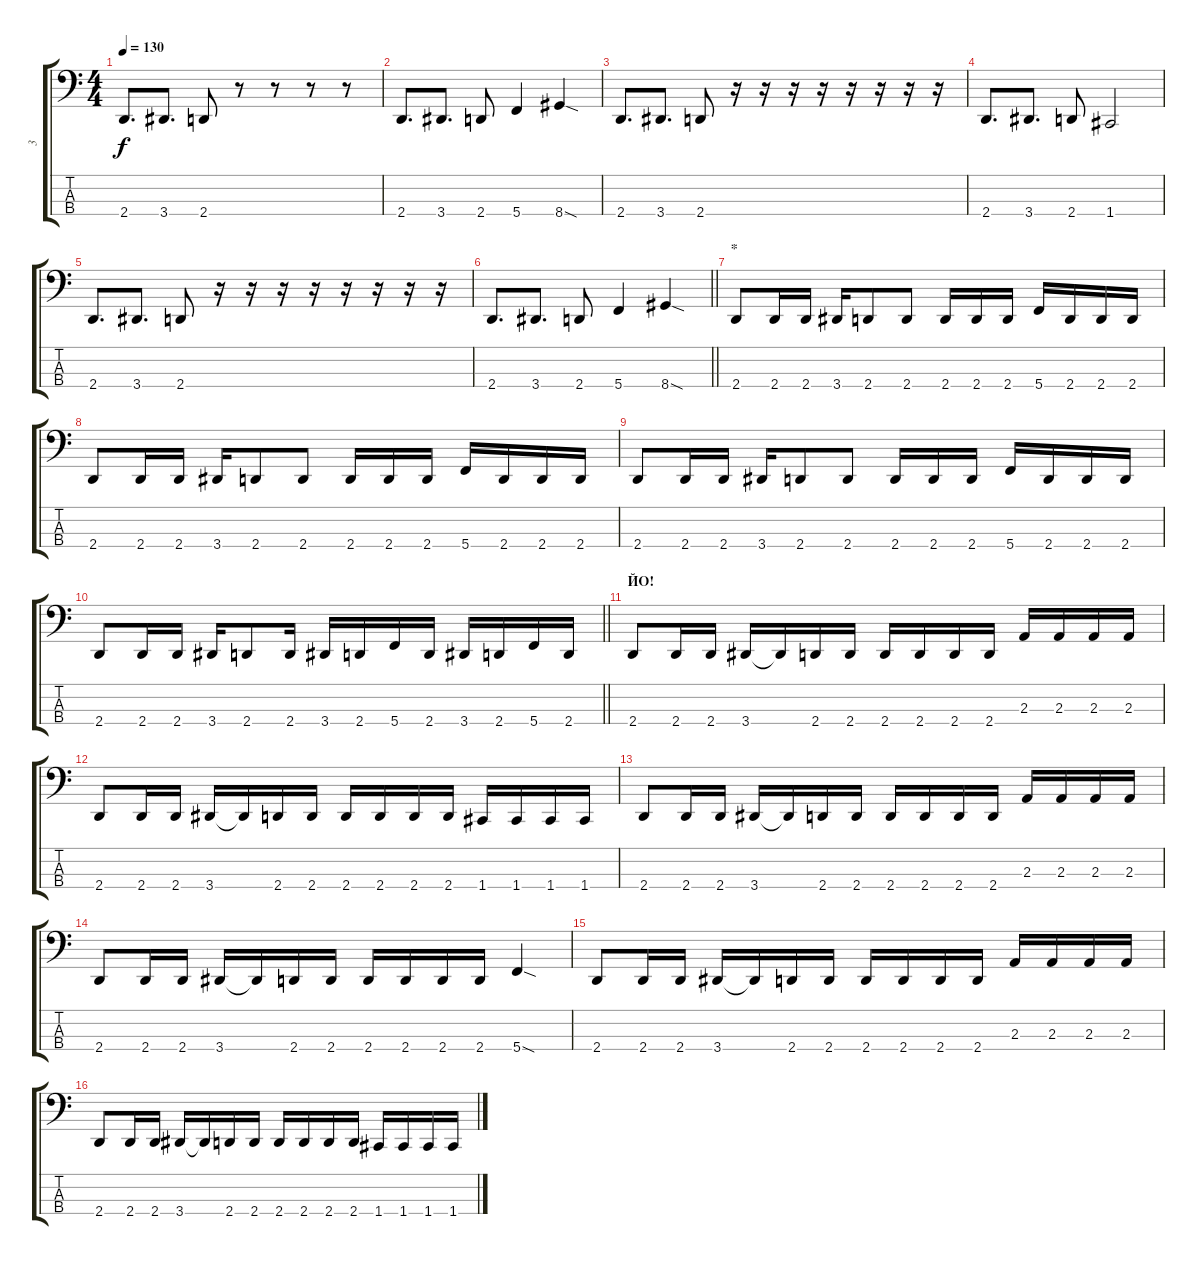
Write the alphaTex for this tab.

\track ("3" "3") {instrument electricbassfinger}
\staff {score tabs}
\tuning (F2 C2 G1 C1) {hide}
\ts (4 4)
\tempo 130
\clef f4
\ks c
2.4.8{d dy f} 3.4.8{d} 2.4.8 r.8 r.8 r.8 r.8 |
2.4.8{d} 3.4.8{d} 2.4.8 5.4.4 8.4{sod}.4 |
2.4.8{d} 3.4.8{d} 2.4.8 r.16 r.16 r.16 r.16 r.16 r.16 r.16 r.16 |
2.4.8{d} 3.4.8{d} 2.4.8 1.4.2 |
2.4.8{d} 3.4.8{d} 2.4.8 r.16 r.16 r.16 r.16 r.16 r.16 r.16 r.16 |
\barLineRight lightlight
2.4.8{d} 3.4.8{d} 2.4.8 5.4.4 8.4{sod}.4 |
\section ("" "*")
2.4.8 2.4.16 2.4.16 3.4.16 2.4.8 2.4.8 2.4.16 2.4.16 2.4.16 5.4.16 2.4.16 2.4.16 2.4.16 |
2.4.8 2.4.16 2.4.16 3.4.16 2.4.8 2.4.8 2.4.16 2.4.16 2.4.16 5.4.16 2.4.16 2.4.16 2.4.16 |
2.4.8 2.4.16 2.4.16 3.4.16 2.4.8 2.4.8 2.4.16 2.4.16 2.4.16 5.4.16 2.4.16 2.4.16 2.4.16 |
\barLineRight lightlight
2.4.8 2.4.16 2.4.16 3.4.16 2.4.8 2.4.16 3.4.16 2.4.16 5.4.16 2.4.16 3.4.16 2.4.16 5.4.16 2.4.16 |
\section ("" "ЙО!")
2.4.8 2.4.16 2.4.16 3.4.16 3.4{t}.16 2.4.16 2.4.16 2.4.16 2.4.16 2.4.16 2.4.16 2.3.16 2.3.16 2.3.16 2.3.16 |
2.4.8 2.4.16 2.4.16 3.4.16 3.4{t}.16 2.4.16 2.4.16 2.4.16 2.4.16 2.4.16 2.4.16 1.4.16 1.4.16 1.4.16 1.4.16 |
2.4.8 2.4.16 2.4.16 3.4.16 3.4{t}.16 2.4.16 2.4.16 2.4.16 2.4.16 2.4.16 2.4.16 2.3.16 2.3.16 2.3.16 2.3.16 |
2.4.8 2.4.16 2.4.16 3.4.16 3.4{t}.16 2.4.16 2.4.16 2.4.16 2.4.16 2.4.16 2.4.16 5.4{sod}.4 |
2.4.8 2.4.16 2.4.16 3.4.16 3.4{t}.16 2.4.16 2.4.16 2.4.16 2.4.16 2.4.16 2.4.16 2.3.16 2.3.16 2.3.16 2.3.16 |
2.4.8 2.4.16 2.4.16 3.4.16 3.4{t}.16 2.4.16 2.4.16 2.4.16 2.4.16 2.4.16 2.4.16 1.4.16 1.4.16 1.4.16 1.4.16
